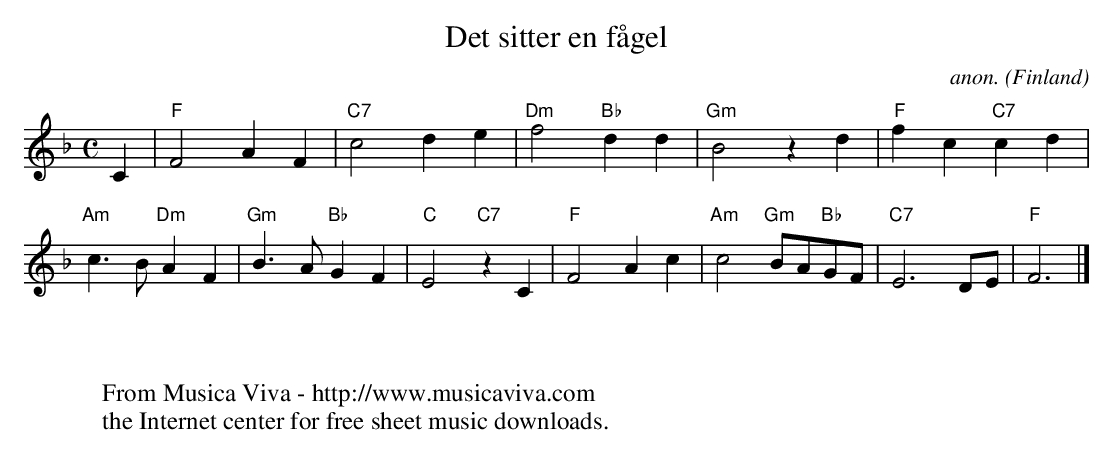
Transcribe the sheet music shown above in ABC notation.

X:1
T:Det sitter en f\aagel
C:anon.
O:Finland
M:C
L:1/4
K:F
C|"F"F2 AF|"C7"c2 de|"Dm"f2 "Bb"dd|"Gm"B2 zd|"F"fc "C7"cd|
"Am"c>B "Dm"AF|"Gm"B>A "Bb"GF|"C"E2 "C7"zC|"F"F2 Ac|"Am"c2 "Gm"B/A/"Bb"G/F/|"C7"E3D/E/|"F"F3|]
W:
W:
W:  From Musica Viva - http://www.musicaviva.com
W:  the Internet center for free sheet music downloads.
